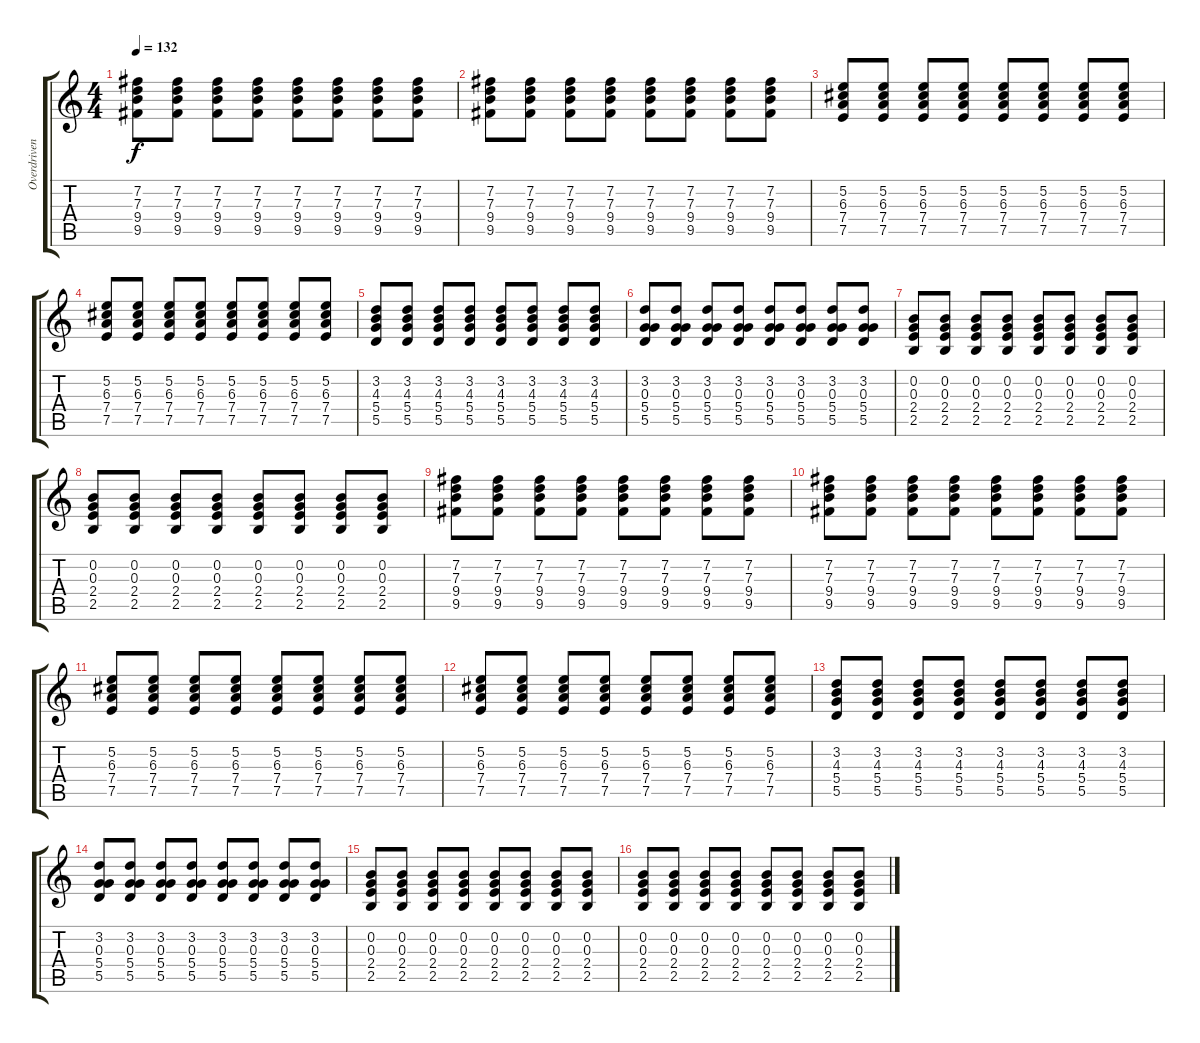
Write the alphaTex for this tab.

\track ("Overdriven guitar" "Overdriven") {instrument electricguitarmuted}
\staff {score tabs}
\tuning (E4 B3 G3 D3 A2 E2) {hide}
\ts (4 4)
\tempo 132
\clef g2
\ks c
(7.2 7.3 9.4 9.5).8{dy f} (7.2 7.3 9.4 9.5).8 (7.2 7.3 9.4 9.5).8 (7.2 7.3 9.4 9.5).8 (7.2 7.3 9.4 9.5).8 (7.2 7.3 9.4 9.5).8 (7.2 7.3 9.4 9.5).8 (7.2 7.3 9.4 9.5).8 |
(7.2 7.3 9.4 9.5).8 (7.2 7.3 9.4 9.5).8 (7.2 7.3 9.4 9.5).8 (7.2 7.3 9.4 9.5).8 (7.2 7.3 9.4 9.5).8 (7.2 7.3 9.4 9.5).8 (7.2 7.3 9.4 9.5).8 (7.2 7.3 9.4 9.5).8 |
(5.2 6.3 7.4 7.5).8 (5.2 6.3 7.4 7.5).8 (5.2 6.3 7.4 7.5).8 (5.2 6.3 7.4 7.5).8 (5.2 6.3 7.4 7.5).8 (5.2 6.3 7.4 7.5).8 (5.2 6.3 7.4 7.5).8 (5.2 6.3 7.4 7.5).8 |
(5.2 6.3 7.4 7.5).8 (5.2 6.3 7.4 7.5).8 (5.2 6.3 7.4 7.5).8 (5.2 6.3 7.4 7.5).8 (5.2 6.3 7.4 7.5).8 (5.2 6.3 7.4 7.5).8 (5.2 6.3 7.4 7.5).8 (5.2 6.3 7.4 7.5).8 |
(3.2 4.3 5.4 5.5).8 (3.2 4.3 5.4 5.5).8 (3.2 4.3 5.4 5.5).8 (3.2 4.3 5.4 5.5).8 (3.2 4.3 5.4 5.5).8 (3.2 4.3 5.4 5.5).8 (3.2 4.3 5.4 5.5).8 (3.2 4.3 5.4 5.5).8 |
(3.2 0.3 5.4 5.5).8 (3.2 0.3 5.4 5.5).8 (3.2 0.3 5.4 5.5).8 (3.2 0.3 5.4 5.5).8 (3.2 0.3 5.4 5.5).8 (3.2 0.3 5.4 5.5).8 (3.2 0.3 5.4 5.5).8 (3.2 0.3 5.4 5.5).8 |
(0.2 0.3 2.4 2.5).8 (0.2 0.3 2.4 2.5).8 (0.2 0.3 2.4 2.5).8 (0.2 0.3 2.4 2.5).8 (0.2 0.3 2.4 2.5).8 (0.2 0.3 2.4 2.5).8 (0.2 0.3 2.4 2.5).8 (0.2 0.3 2.4 2.5).8 |
(0.2 0.3 2.4 2.5).8 (0.2 0.3 2.4 2.5).8 (0.2 0.3 2.4 2.5).8 (0.2 0.3 2.4 2.5).8 (0.2 0.3 2.4 2.5).8 (0.2 0.3 2.4 2.5).8 (0.2 0.3 2.4 2.5).8 (0.2 0.3 2.4 2.5).8 |
(7.2 7.3 9.4 9.5).8 (7.2 7.3 9.4 9.5).8 (7.2 7.3 9.4 9.5).8 (7.2 7.3 9.4 9.5).8 (7.2 7.3 9.4 9.5).8 (7.2 7.3 9.4 9.5).8 (7.2 7.3 9.4 9.5).8 (7.2 7.3 9.4 9.5).8 |
(7.2 7.3 9.4 9.5).8 (7.2 7.3 9.4 9.5).8 (7.2 7.3 9.4 9.5).8 (7.2 7.3 9.4 9.5).8 (7.2 7.3 9.4 9.5).8 (7.2 7.3 9.4 9.5).8 (7.2 7.3 9.4 9.5).8 (7.2 7.3 9.4 9.5).8 |
(5.2 6.3 7.4 7.5).8 (5.2 6.3 7.4 7.5).8 (5.2 6.3 7.4 7.5).8 (5.2 6.3 7.4 7.5).8 (5.2 6.3 7.4 7.5).8 (5.2 6.3 7.4 7.5).8 (5.2 6.3 7.4 7.5).8 (5.2 6.3 7.4 7.5).8 |
(5.2 6.3 7.4 7.5).8 (5.2 6.3 7.4 7.5).8 (5.2 6.3 7.4 7.5).8 (5.2 6.3 7.4 7.5).8 (5.2 6.3 7.4 7.5).8 (5.2 6.3 7.4 7.5).8 (5.2 6.3 7.4 7.5).8 (5.2 6.3 7.4 7.5).8 |
(3.2 4.3 5.4 5.5).8 (3.2 4.3 5.4 5.5).8 (3.2 4.3 5.4 5.5).8 (3.2 4.3 5.4 5.5).8 (3.2 4.3 5.4 5.5).8 (3.2 4.3 5.4 5.5).8 (3.2 4.3 5.4 5.5).8 (3.2 4.3 5.4 5.5).8 |
(3.2 0.3 5.4 5.5).8 (3.2 0.3 5.4 5.5).8 (3.2 0.3 5.4 5.5).8 (3.2 0.3 5.4 5.5).8 (3.2 0.3 5.4 5.5).8 (3.2 0.3 5.4 5.5).8 (3.2 0.3 5.4 5.5).8 (3.2 0.3 5.4 5.5).8 |
(0.2 0.3 2.4 2.5).8 (0.2 0.3 2.4 2.5).8 (0.2 0.3 2.4 2.5).8 (0.2 0.3 2.4 2.5).8 (0.2 0.3 2.4 2.5).8 (0.2 0.3 2.4 2.5).8 (0.2 0.3 2.4 2.5).8 (0.2 0.3 2.4 2.5).8 |
(0.2 0.3 2.4 2.5).8 (0.2 0.3 2.4 2.5).8 (0.2 0.3 2.4 2.5).8 (0.2 0.3 2.4 2.5).8 (0.2 0.3 2.4 2.5).8 (0.2 0.3 2.4 2.5).8 (0.2 0.3 2.4 2.5).8 (0.2 0.3 2.4 2.5).8
